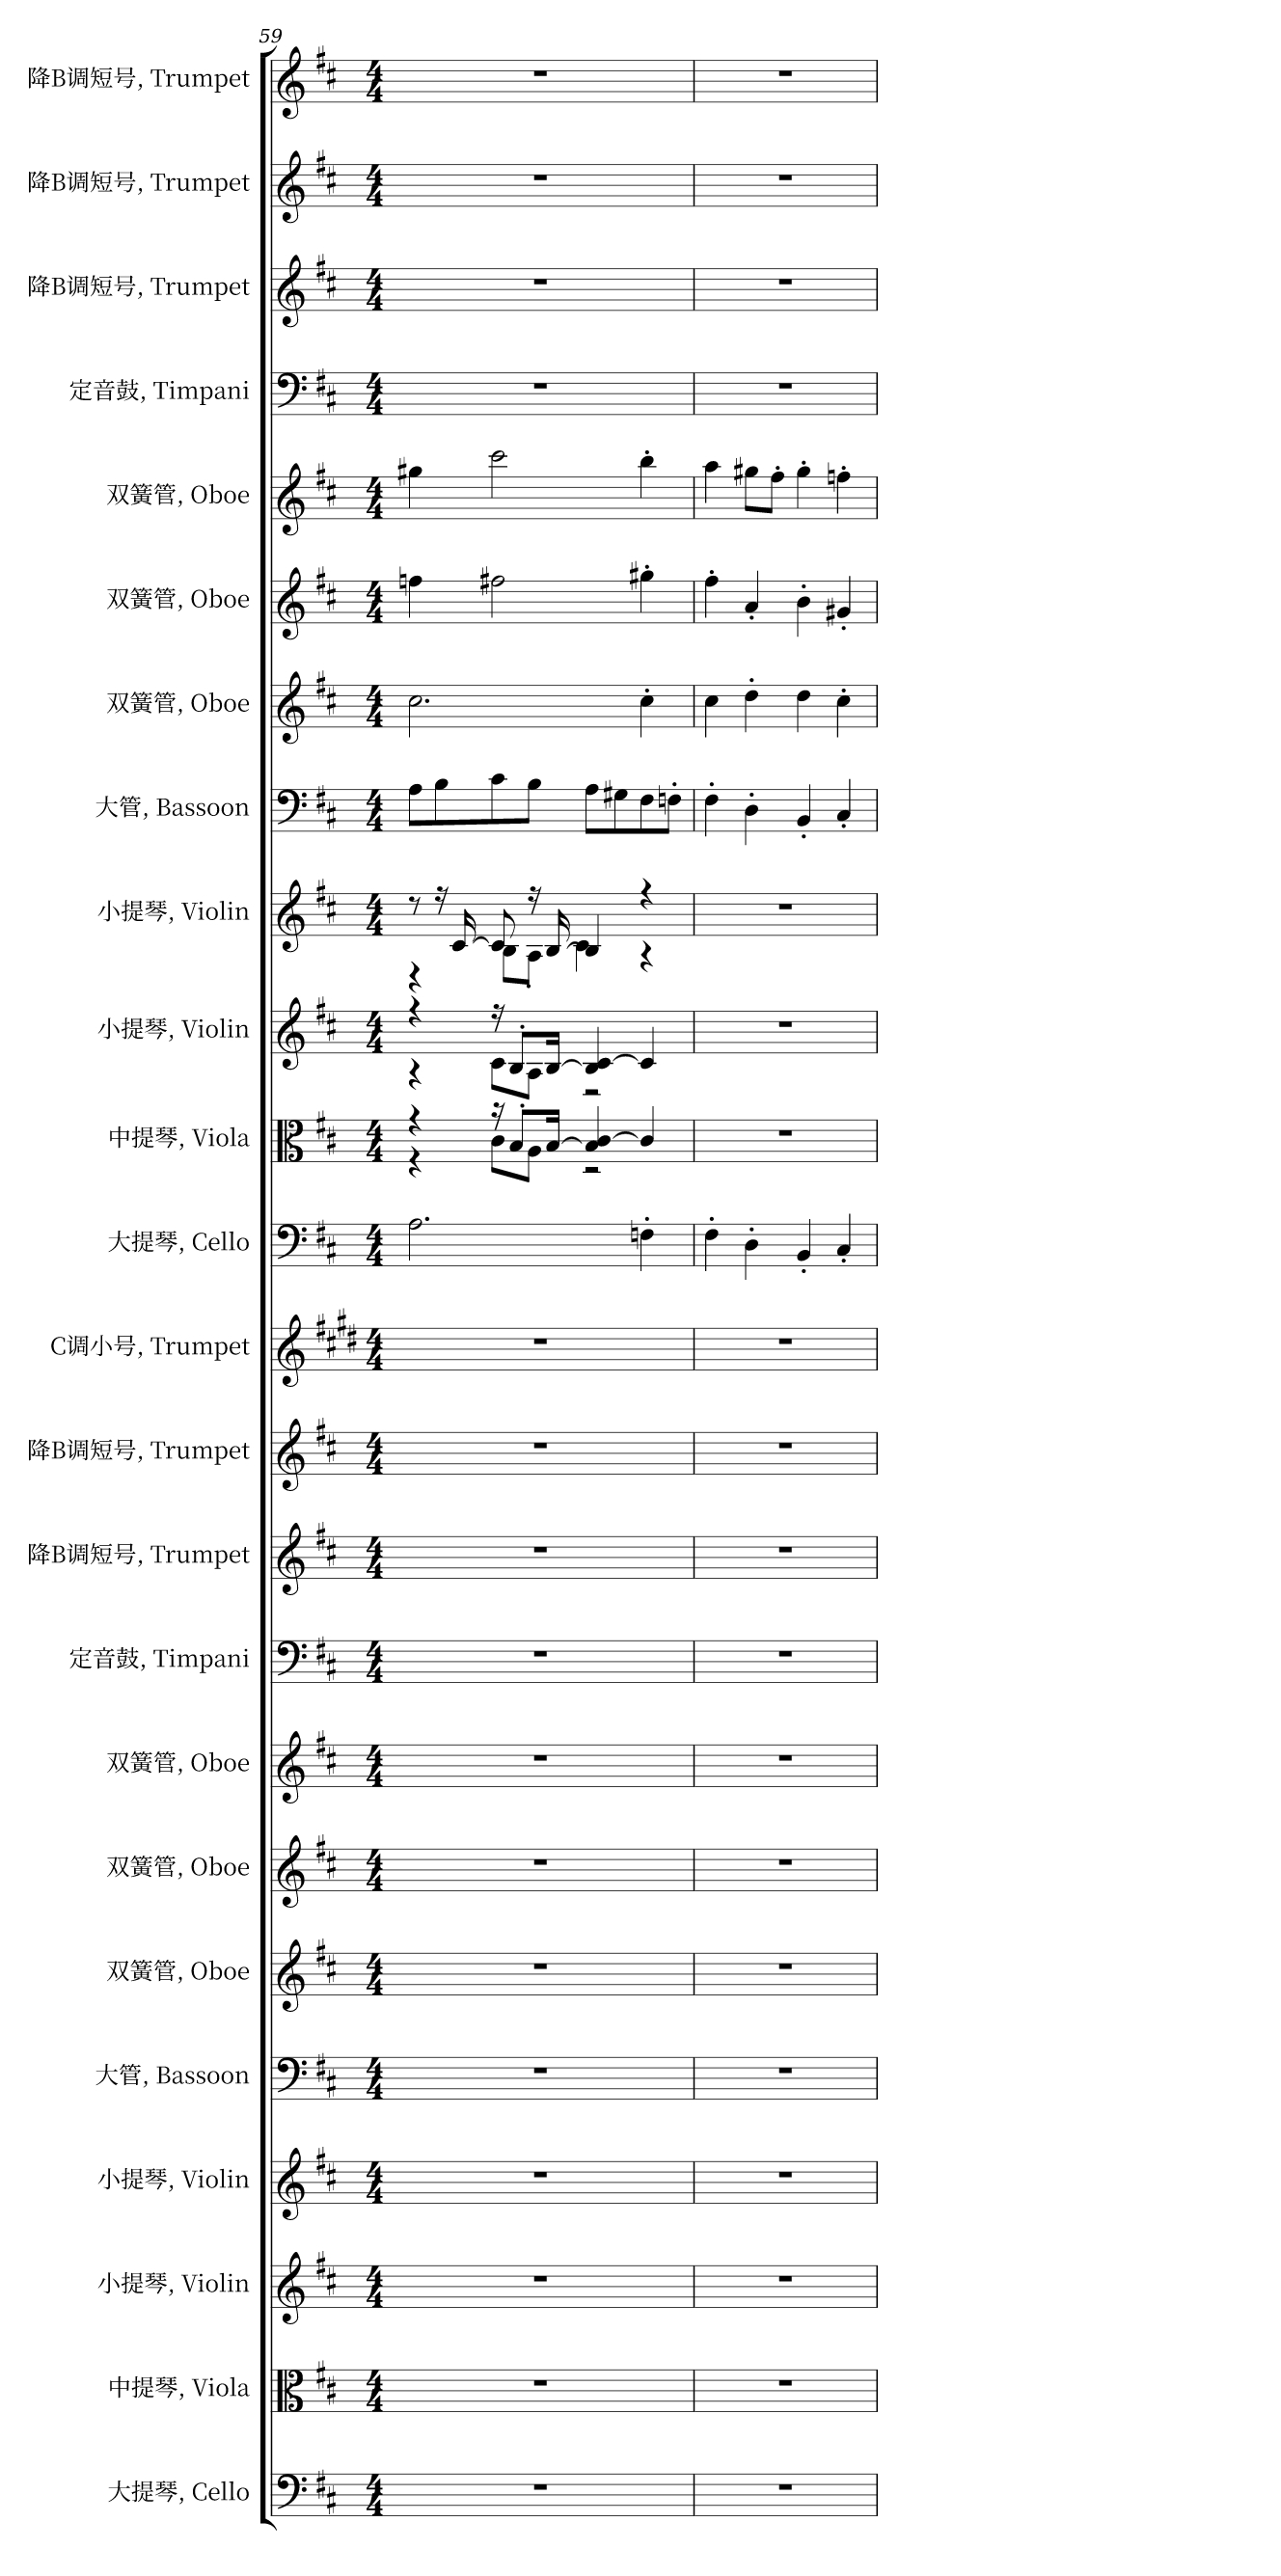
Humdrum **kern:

**kern	**kern	**kern	**kern	**kern	**kern	**kern	**kern	**kern	**kern	**kern	**kern	**kern	**kern	**kern	**kern	**kern	**kern	**kern	**kern	**kern	**kern	**kern	**kern
*part24	*part23	*part22	*part21	*part20	*part19	*part18	*part17	*part16	*part15	*part14	*part13	*part12	*part11	*part10	*part9	*part8	*part7	*part6	*part5	*part4	*part3	*part2	*part1
*staff24	*staff23	*staff22	*staff21	*staff20	*staff19	*staff18	*staff17	*staff16	*staff15	*staff14	*staff13	*staff12	*staff11	*staff10	*staff9	*staff8	*staff7	*staff6	*staff5	*staff4	*staff3	*staff2	*staff1
*I"大提琴, Cello	*I"中提琴, Viola	*I"小提琴, Violin	*I"小提琴, Violin	*I"大管, Bassoon	*I"双簧管, Oboe	*I"双簧管, Oboe	*I"双簧管, Oboe	*I"定音鼓, Timpani	*I"降B调短号, Trumpet	*I"降B调短号, Trumpet	*I"C调小号, Trumpet	*I"大提琴, Cello	*I"中提琴, Viola	*I"小提琴, Violin	*I"小提琴, Violin	*I"大管, Bassoon	*I"双簧管, Oboe	*I"双簧管, Oboe	*I"双簧管, Oboe	*I"定音鼓, Timpani	*I"降B调短号, Trumpet	*I"降B调短号, Trumpet	*I"降B调短号, Trumpet
*	*I'Vla.	*I'Vln.	*I'Vln.	*I'Bsn.	*I'Ob.	*I'Ob.	*I'Ob.	*I'Timp.	*	*	*I'C Tpt.	*	*I'Vla.	*I'Vln.	*I'Vln.	*I'Bsn.	*I'Ob.	*I'Ob.	*I'Ob.	*I'Timp.	*	*	*
*clefF4	*clefC3	*clefG2	*clefG2	*clefF4	*clefG2	*clefG2	*clefG2	*clefF4	*clefG2	*clefG2	*clefG2	*clefF4	*clefC3	*clefG2	*clefG2	*clefF4	*clefG2	*clefG2	*clefG2	*clefF4	*clefG2	*clefG2	*clefG2
*	*	*	*	*	*	*	*	*	*ITrd1c2	*ITrd1c2	*ITrd1c2	*	*	*	*	*	*	*	*	*	*ITrd1c2	*ITrd1c2	*ITrd1c2
*k[f#c#]	*k[f#c#]	*k[f#c#]	*k[f#c#]	*k[f#c#]	*k[f#c#]	*k[f#c#]	*k[f#c#]	*k[f#c#]	*k[]	*k[]	*k[f#c#]	*k[f#c#]	*k[f#c#]	*k[f#c#]	*k[f#c#]	*k[f#c#]	*k[f#c#]	*k[f#c#]	*k[f#c#]	*k[f#c#]	*k[]	*k[]	*k[]
*M4/4	*M4/4	*M4/4	*M4/4	*M4/4	*M4/4	*M4/4	*M4/4	*M4/4	*M4/4	*M4/4	*M4/4	*M4/4	*M4/4	*M4/4	*M4/4	*M4/4	*M4/4	*M4/4	*M4/4	*M4/4	*M4/4	*M4/4	*M4/4
=59	=59	=59	=59	=59	=59	=59	=59	=59	=59	=59	=59	=59	=59	=59	=59	=59	=59	=59	=59	=59	=59	=59	=59
*	*	*	*	*	*	*	*	*	*	*	*	*	*^	*^	*^	*	*	*	*	*	*	*	*
1r	1r	1r	1r	1r	1r	1r	1r	1r	1r	1r	1r	2.A\	4r	4r	4r	4r	8r	4r	8A\L	2.cc#\	4ffn\	4gg#X\	1r	1r	1r	1r
.	.	.	.	.	.	.	.	.	.	.	.	.	.	.	.	.	16r	.	8B\	.	.	.	.	.	.	.
.	.	.	.	.	.	.	.	.	.	.	.	.	.	.	.	.	[16c#/	.	.	.	.	.	.	.	.	.
.	.	.	.	.	.	.	.	.	.	.	.	.	16r	8c#\L	16r	8c#\L	8c#/]	8B\L	8c#\	.	2ff#X\	2ccc#\	.	.	.	.
.	.	.	.	.	.	.	.	.	.	.	.	.	8B'/L	.	8B'/L	.	.	.	.	.	.	.	.	.	.	.
.	.	.	.	.	.	.	.	.	.	.	.	.	.	8A\J	.	8A\J	16r	8A'\J	8B\J	.	.	.	.	.	.	.
.	.	.	.	.	.	.	.	.	.	.	.	.	[16B/Jk	.	[16B/Jk	.	[16B/	.	.	.	.	.	.	.	.	.
.	.	.	.	.	.	.	.	.	.	.	.	.	4B/] [4c#/	2r	4B/] [4c#/	2r	4B/]	4c#\	8A\L	.	.	.	.	.	.	.
.	.	.	.	.	.	.	.	.	.	.	.	.	.	.	.	.	.	.	8G#X\	.	.	.	.	.	.	.
.	.	.	.	.	.	.	.	.	.	.	.	4Fn'\	4c#/]	.	4c#/]	.	4r	4r	8F#\	4cc#'\	4gg#X'\	4bb'\	.	.	.	.
.	.	.	.	.	.	.	.	.	.	.	.	.	.	.	.	.	.	.	8Fn'\J	.	.	.	.	.	.	.
*	*	*	*	*	*	*	*	*	*	*	*	*	*v	*v	*	*	*v	*v	*	*	*	*	*	*	*	*
*	*	*	*	*	*	*	*	*	*	*	*	*	*	*v	*v	*	*	*	*	*	*	*	*	*
=60	=60	=60	=60	=60	=60	=60	=60	=60	=60	=60	=60	=60	=60	=60	=60	=60	=60	=60	=60	=60	=60	=60	=60
1r	1r	1r	1r	1r	1r	1r	1r	1r	1r	1r	1r	4F#'\	1r	1r	1r	4F#'\	4cc#\	4ff#'\	4aa\	1r	1r	1r	1r
.	.	.	.	.	.	.	.	.	.	.	.	4D'\	.	.	.	4D'\	4dd'\	4a'/	8gg#X\L	.	.	.	.
.	.	.	.	.	.	.	.	.	.	.	.	.	.	.	.	.	.	.	8ff#'\J	.	.	.	.
.	.	.	.	.	.	.	.	.	.	.	.	4BB'/	.	.	.	4BB'/	4dd\	4b'\	4gg#'\	.	.	.	.
.	.	.	.	.	.	.	.	.	.	.	.	4C#'/	.	.	.	4C#'/	4cc#'\	4g#X'/	4ffn'\	.	.	.	.
=	=	=	=	=	=	=	=	=	=	=	=	=	=	=	=	=	=	=	=	=	=	=	=
*-	*-	*-	*-	*-	*-	*-	*-	*-	*-	*-	*-	*-	*-	*-	*-	*-	*-	*-	*-	*-	*-	*-	*-
